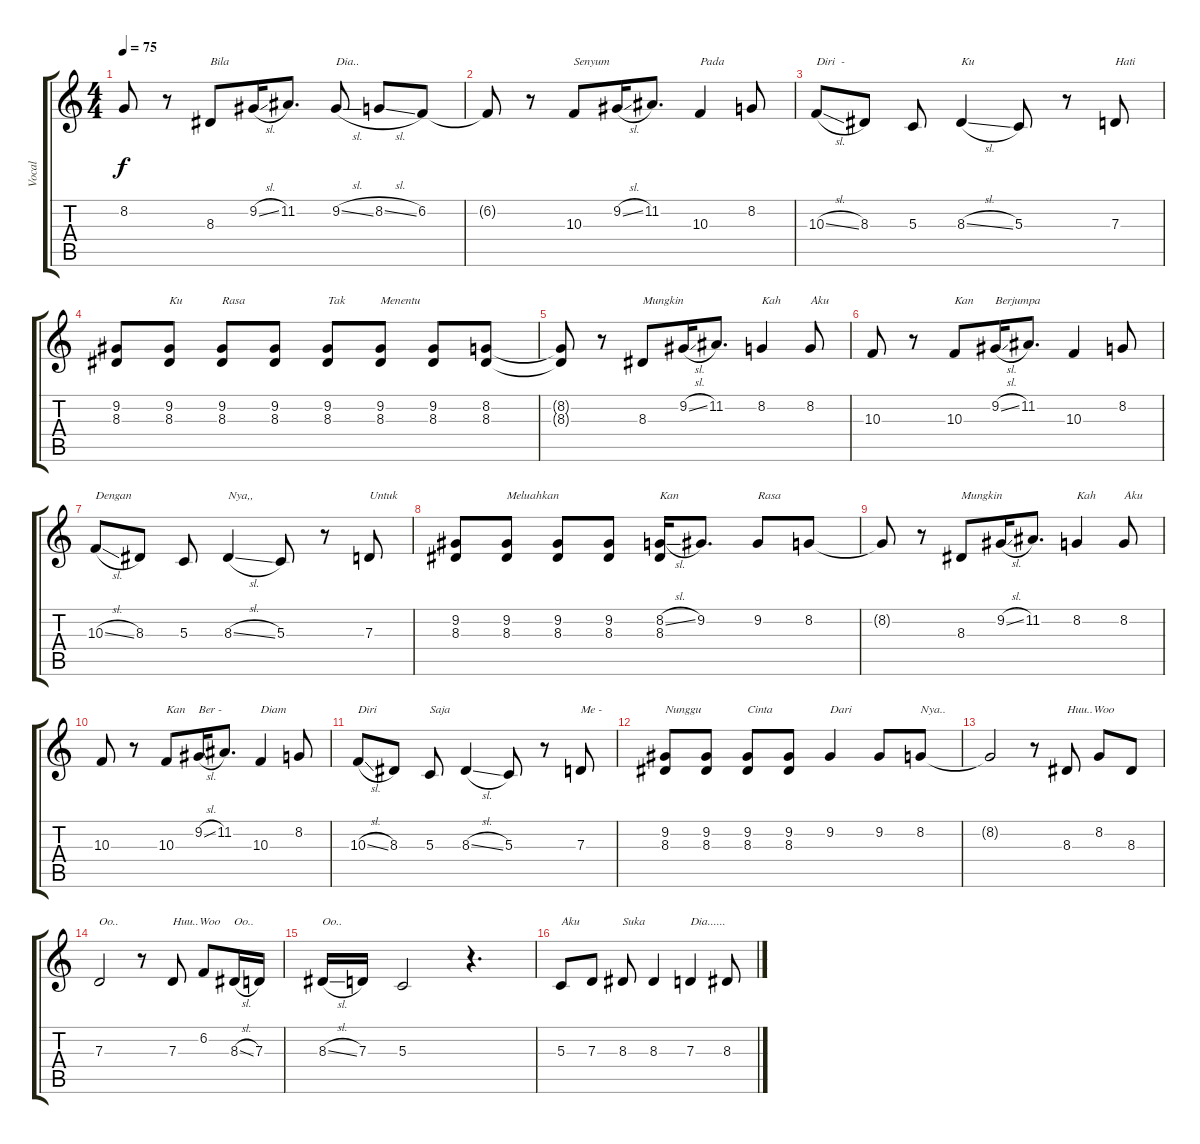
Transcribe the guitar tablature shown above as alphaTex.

\track ("Vocal" "Vocal") {instrument lead1square}
\staff {score tabs}
\tuning (E4 B3 G3 D3 A2 E2) {hide}
\ts (4 4)
\tempo 75
\clef g2
\ks c
8.2.8{dy f} r.8 8.3.8{txt "Bila"} 9.2{sl}.16 11.2.8{d} 9.2{sl}.8{txt "Dia.."} 8.2{sl}.8 6.2.8 |
6.2{t}.8 r.8 10.3.8{txt "Senyum"} 9.2{sl}.16 11.2.8{d} 10.3.4{txt "Pada"} 8.2.8 |
10.3{sl}.8{txt "Diri  -"} 8.3.8 5.3.8 8.3{sl}.4{txt "Ku"} 5.3.8 r.8 7.3.8{txt "Hati"} |
(9.2 8.3).8 (9.2 8.3).8{txt "Ku"} (9.2 8.3).8{txt "Rasa"} (9.2 8.3).8 (9.2 8.3).8{txt "Tak"} (9.2 8.3).8{txt "Menentu"} (9.2 8.3).8 (8.2 8.3).8 |
(8.2{t} 8.3{t}).8 r.8 8.3.8{txt "Mungkin"} 9.2{sl}.16 11.2.8{d} 8.2.4{txt "Kah"} 8.2.8{txt "Aku"} |
10.3.8 r.8 10.3.8{txt "Kan"} 9.2{sl}.16{txt "Berjumpa"} 11.2.8{d} 10.3.4 8.2.8 |
10.3{sl}.8{txt "Dengan"} 8.3.8 5.3.8 8.3{sl}.4{txt "Nya,,"} 5.3.8 r.8 7.3.8{txt "Untuk"} |
(9.2 8.3).8 (9.2 8.3).8{txt "Meluahkan"} (9.2 8.3).8 (9.2 8.3).8 (8.2{sl} 8.3).16{txt "Kan"} 9.2.8{d} 9.2.8{txt "Rasa"} 8.2.8 |
8.2{t}.8 r.8 8.3.8{txt "Mungkin"} 9.2{sl}.16 11.2.8{d} 8.2.4{txt "Kah"} 8.2.8{txt "Aku"} |
10.3.8 r.8 10.3.8{txt "Kan"} 9.2{sl}.16{txt "Ber -"} 11.2.8{d} 10.3.4{txt "Diam"} 8.2.8 |
10.3{sl}.8{txt "Diri"} 8.3.8 5.3.8{txt "Saja"} 8.3{sl}.4 5.3.8 r.8 7.3.8{txt "Me -"} |
(9.2 8.3).8{txt "Nunggu"} (9.2 8.3).8 (9.2 8.3).8{txt "Cinta"} (9.2 8.3).8 9.2.4{txt "Dari"} 9.2.8 8.2.8{txt "Nya.."} |
8.2{t}.2 r.8 8.3.8{txt "Huu..Woo"} 8.2.8 8.3.8 |
7.3.2{txt "Oo.."} r.8 7.3.8{txt "Huu..Woo"} 6.2.8 8.3{sl}.16{txt "Oo.."} 7.3.16 |
8.3{sl}.16{txt "Oo.."} 7.3.16 5.3.2 r.4{d} |
5.3.8{txt "Aku "} 7.3.8 8.3.8{txt "Suka"} 8.3.4 7.3.4{txt "Dia......"} 8.3.8
